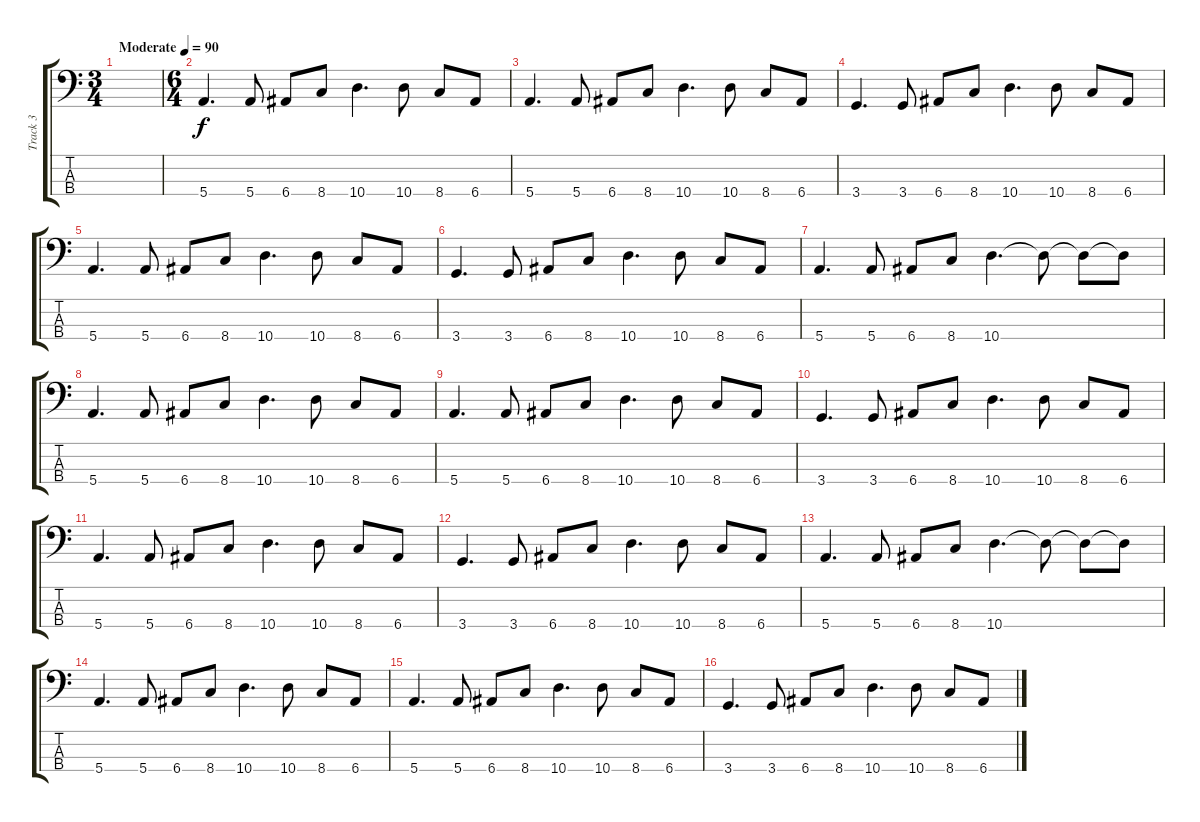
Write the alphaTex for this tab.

\track ("Track 3" "Track 3") {instrument electricbassfinger}
\staff {score tabs}
\tuning (G2 D2 A1 E1) {hide}
\ts (3 4)
\tempo (90 "Moderate")
\clef f4
\ks c
|
\ts (6 4)
5.4.4{d} 5.4.8 6.4.8 8.4.8 10.4.4{d} 10.4.8 8.4.8 6.4.8 |
5.4.4{d} 5.4.8 6.4.8 8.4.8 10.4.4{d} 10.4.8 8.4.8 6.4.8 |
3.4.4{d} 3.4.8 6.4.8 8.4.8 10.4.4{d} 10.4.8 8.4.8 6.4.8 |
5.4.4{d} 5.4.8 6.4.8 8.4.8 10.4.4{d} 10.4.8 8.4.8 6.4.8 |
3.4.4{d} 3.4.8 6.4.8 8.4.8 10.4.4{d} 10.4.8 8.4.8 6.4.8 |
5.4.4{d} 5.4.8 6.4.8 8.4.8 10.4.4{d} 10.4{t}.8 10.4{t}.8 10.4{t}.8 |
5.4.4{d} 5.4.8 6.4.8 8.4.8 10.4.4{d} 10.4.8 8.4.8 6.4.8 |
5.4.4{d} 5.4.8 6.4.8 8.4.8 10.4.4{d} 10.4.8 8.4.8 6.4.8 |
3.4.4{d} 3.4.8 6.4.8 8.4.8 10.4.4{d} 10.4.8 8.4.8 6.4.8 |
5.4.4{d} 5.4.8 6.4.8 8.4.8 10.4.4{d} 10.4.8 8.4.8 6.4.8 |
3.4.4{d} 3.4.8 6.4.8 8.4.8 10.4.4{d} 10.4.8 8.4.8 6.4.8 |
5.4.4{d} 5.4.8 6.4.8 8.4.8 10.4.4{d} 10.4{t}.8 10.4{t}.8 10.4{t}.8 |
5.4.4{d} 5.4.8 6.4.8 8.4.8 10.4.4{d} 10.4.8 8.4.8 6.4.8 |
5.4.4{d} 5.4.8 6.4.8 8.4.8 10.4.4{d} 10.4.8 8.4.8 6.4.8 |
3.4.4{d} 3.4.8 6.4.8 8.4.8 10.4.4{d} 10.4.8 8.4.8 6.4.8
